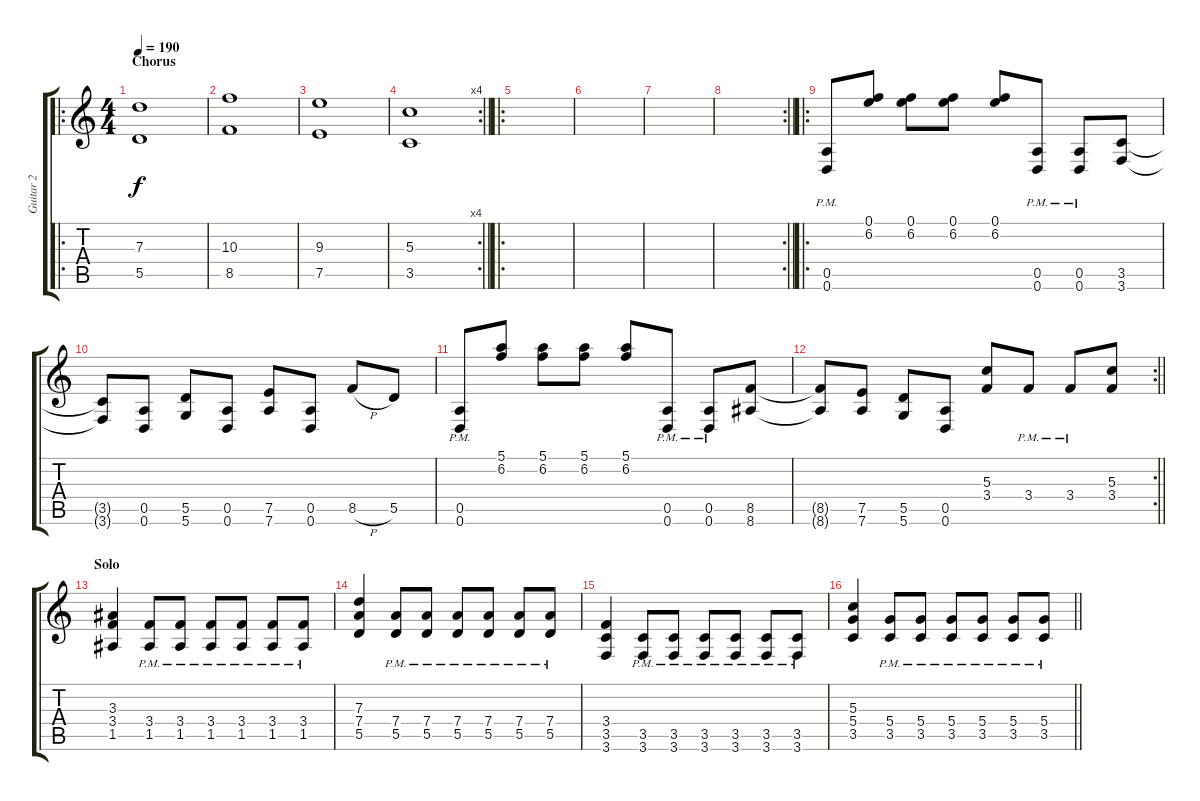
\track ("Guitar 2" "Guitar 2") {instrument distortionguitar}
\staff {score tabs}
\tuning (E4 B3 G3 D3 A2 D2) {hide}
\ro
\ts (4 4)
\section ("" "Chorus")
\tempo 190
\clef g2
\ks c
(7.3 5.5).1{dy f} |
(10.3 8.5).1 |
(9.3 7.5).1 |
\rc 4
\barLineRight lightlight
(5.3 3.5).1 |
\ro
|
|
|
\rc 2
\barLineRight lightlight
|
\ro
(0.5{pm} 0.6{pm}).8 (0.1 6.2).8 (0.1 6.2).8 (0.1 6.2).8 (0.1 6.2).8 (0.5{pm} 0.6{pm}).8 (0.5{pm} 0.6{pm}).8 (3.5 3.6).8 |
(3.5{t} 3.6{t}).8 (0.5 0.6).8 (5.5 5.6).8 (0.5 0.6).8 (7.5 7.6).8 (0.5 0.6).8 8.5{h}.8 5.5.8 |
(0.5{pm} 0.6{pm}).8 (5.1 6.2).8 (5.1 6.2).8 (5.1 6.2).8 (5.1 6.2).8 (0.5{pm} 0.6{pm}).8 (0.5{pm} 0.6{pm}).8 (8.5 8.6).8 |
\rc 2
\barLineRight lightlight
(8.5{t} 8.6{t}).8 (7.5 7.6).8 (5.5 5.6).8 (0.5 0.6).8 (5.3 3.4).8 3.4{pm}.8 3.4{pm}.8 (5.3 3.4).8 |
\section ("" "Solo")
(3.3 3.4 1.5).4 (3.4{pm} 1.5{pm}).8 (3.4{pm} 1.5{pm}).8 (3.4{pm} 1.5{pm}).8 (3.4{pm} 1.5{pm}).8 (3.4{pm} 1.5{pm}).8 (3.4{pm} 1.5{pm}).8 |
(7.3 7.4 5.5).4 (7.4{pm} 5.5{pm}).8 (7.4{pm} 5.5{pm}).8 (7.4{pm} 5.5{pm}).8 (7.4{pm} 5.5{pm}).8 (7.4{pm} 5.5{pm}).8 (7.4{pm} 5.5{pm}).8 |
(3.4 3.5 3.6).4 (3.5{pm} 3.6{pm}).8 (3.5{pm} 3.6{pm}).8 (3.5{pm} 3.6{pm}).8 (3.5{pm} 3.6{pm}).8 (3.5{pm} 3.6{pm}).8 (3.5{pm} 3.6{pm}).8 |
\barLineRight lightlight
(5.3 5.4 3.5).4 (5.4{pm} 3.5{pm}).8 (5.4{pm} 3.5{pm}).8 (5.4{pm} 3.5{pm}).8 (5.4{pm} 3.5{pm}).8 (5.4{pm} 3.5{pm}).8 (5.4{pm} 3.5{pm}).8
